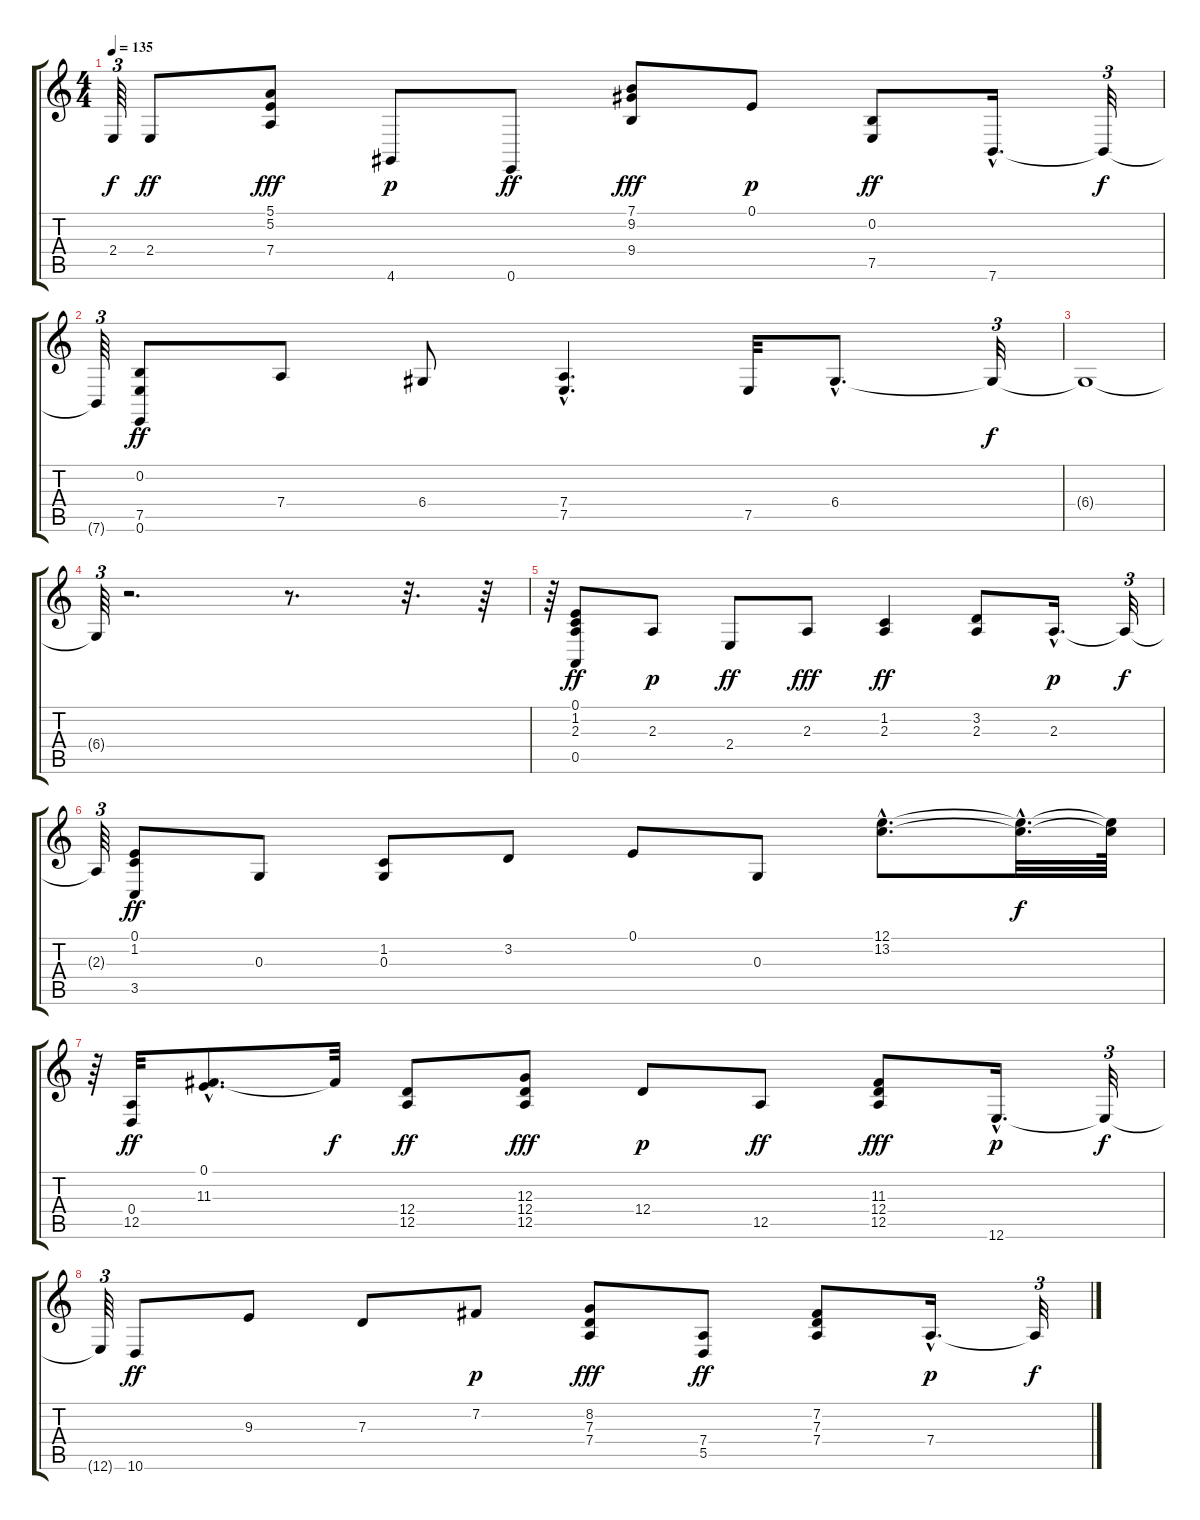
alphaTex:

\track "" {instrument acousticgrandpiano}
\staff {score tabs}
\tuning (E4 B3 G3 D3 A2 E2) {hide}
\ts (4 4)
\tempo 135
\clef g2
\ks c
2.4{t}.64{tu (3 2) dy f} 2.4.8{dy ff} (5.1 5.2 7.4).8{dy fff} 4.6.8{dy p} 0.6.8{dy ff} (7.1 9.2 9.4).8{dy fff} 0.1.8{dy p} (0.2 7.5).8{dy ff} 7.6{hac}.16{d} 7.6{t}.32{tu (3 2) dy f} |
7.6{t}.64{tu (3 2)} (0.2 7.5 0.6).8{dy ff} 7.4.8 6.4.8 (7.4{hac} 7.5{hac}).4{d} 7.5.32 6.4{hac}.8{d} 6.4{t}.32{tu (3 2) dy f} |
6.4{t}.1 |
6.4{t}.64{tu (3 2)} r.2{d} r.8{d} r.32{d} r.64 |
r.64{tu (3 2)} (0.1 1.2 2.3 0.5).8{dy ff} 2.3.8{dy p} 2.4.8{dy ff} 2.3.8{dy fff} (1.2 2.3).4{dy ff} (3.2 2.3).8 2.3{hac}.16{d dy p} 2.3{t}.32{tu (3 2) dy f} |
2.3{t}.64{tu (3 2)} (0.1 1.2 3.5).8{dy ff} 0.3.8 (1.2 0.3).8 3.2.8 0.1.8 0.3.8 (12.1{hac} 13.2{hac}).8{d} (12.1{hac t} 13.2{hac t}).32{d dy f} (12.1{t} 13.2{t}).64 |
r.64{tu (3 2)} (0.4 12.5).32{dy ff} (0.1{hac} 11.3{hac}).8{d} 11.3{t}.32{dy f} (12.4 12.5).8{dy ff} (12.3 12.4 12.5).8{dy fff} 12.4.8{dy p} 12.5.8{dy ff} (11.3 12.4 12.5).8{dy fff} 12.6{hac}.16{d dy p} 12.6{t}.32{tu (3 2) dy f} |
12.6{t}.64{tu (3 2)} 10.6.8{dy ff} 9.3.8 7.3.8 7.2.8{dy p} (8.2 7.3 7.4).8{dy fff} (7.4 5.5).8{dy ff} (7.2 7.3 7.4).8 7.4{hac}.16{d dy p} 7.4{t}.32{tu (3 2) dy f}
